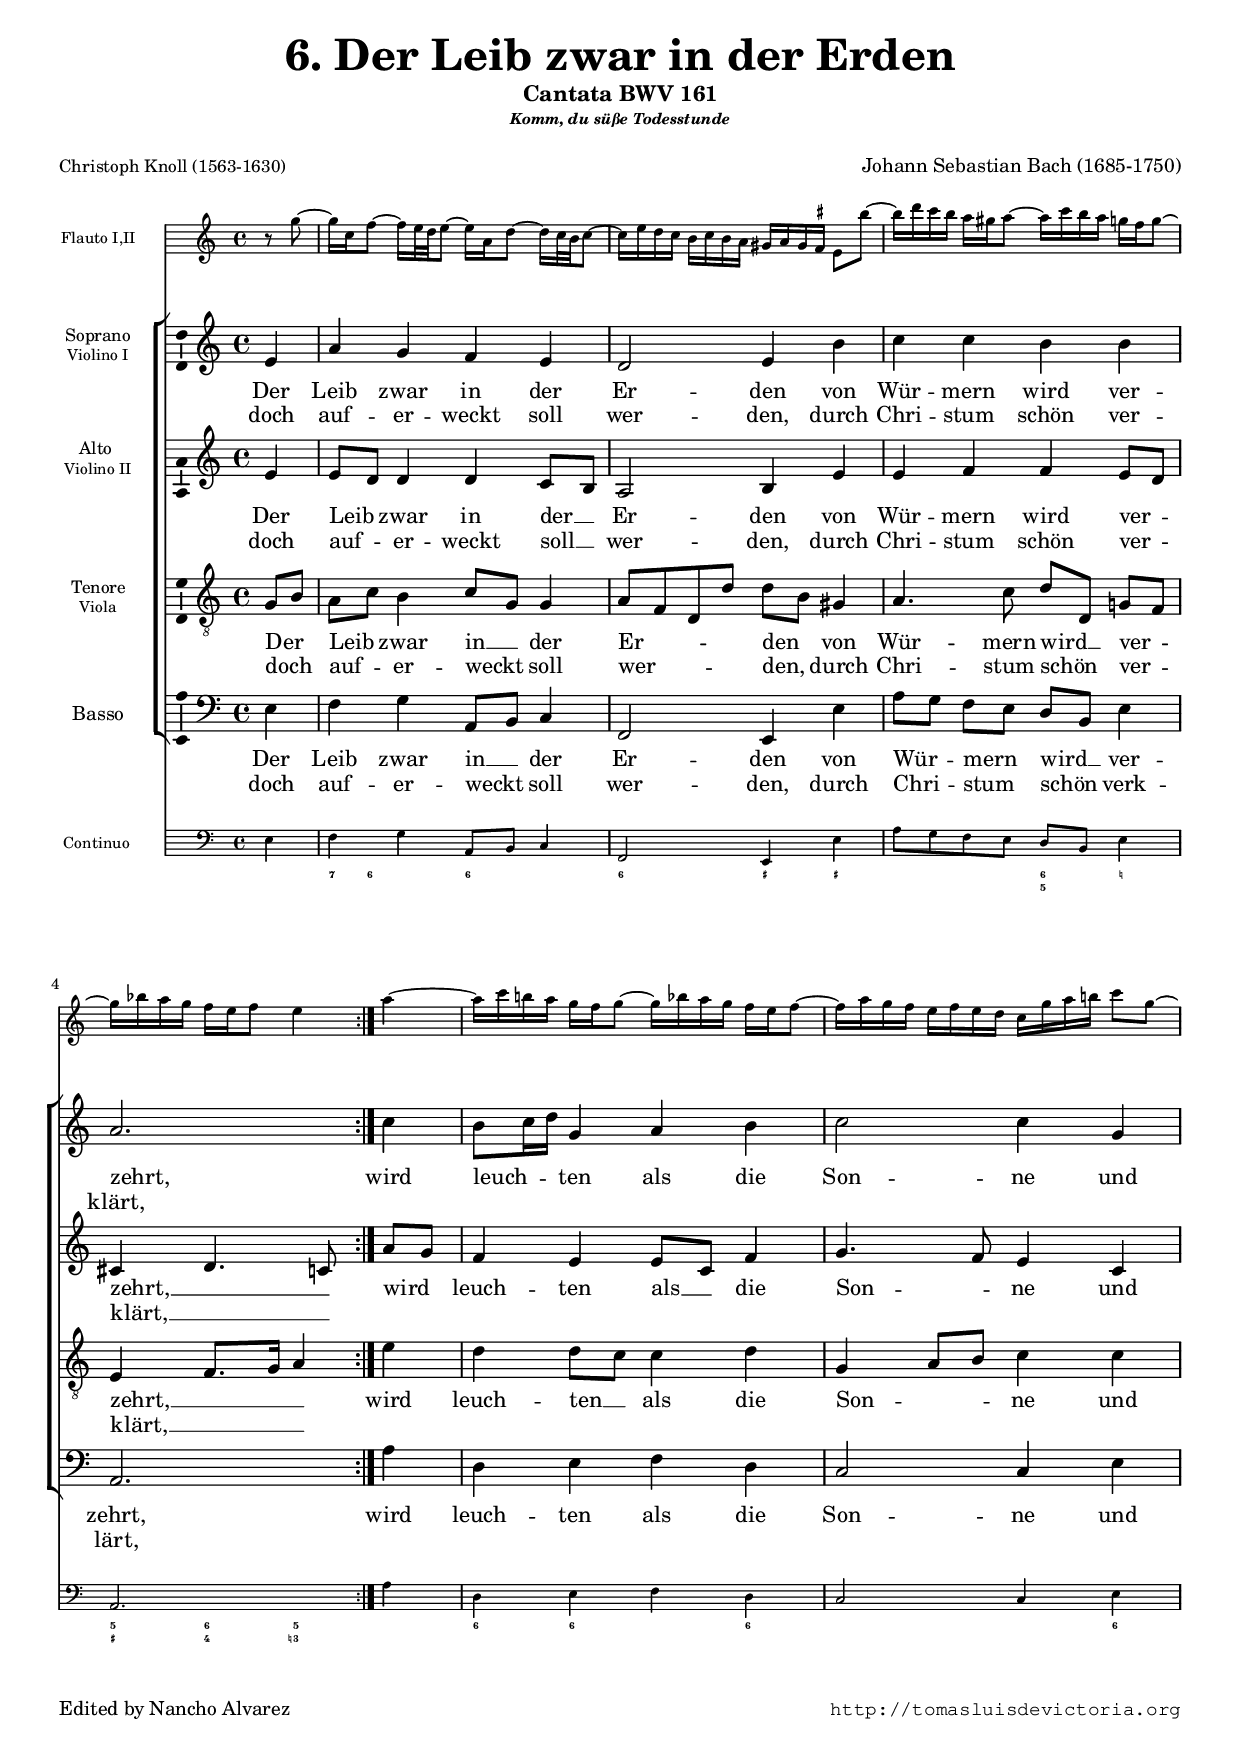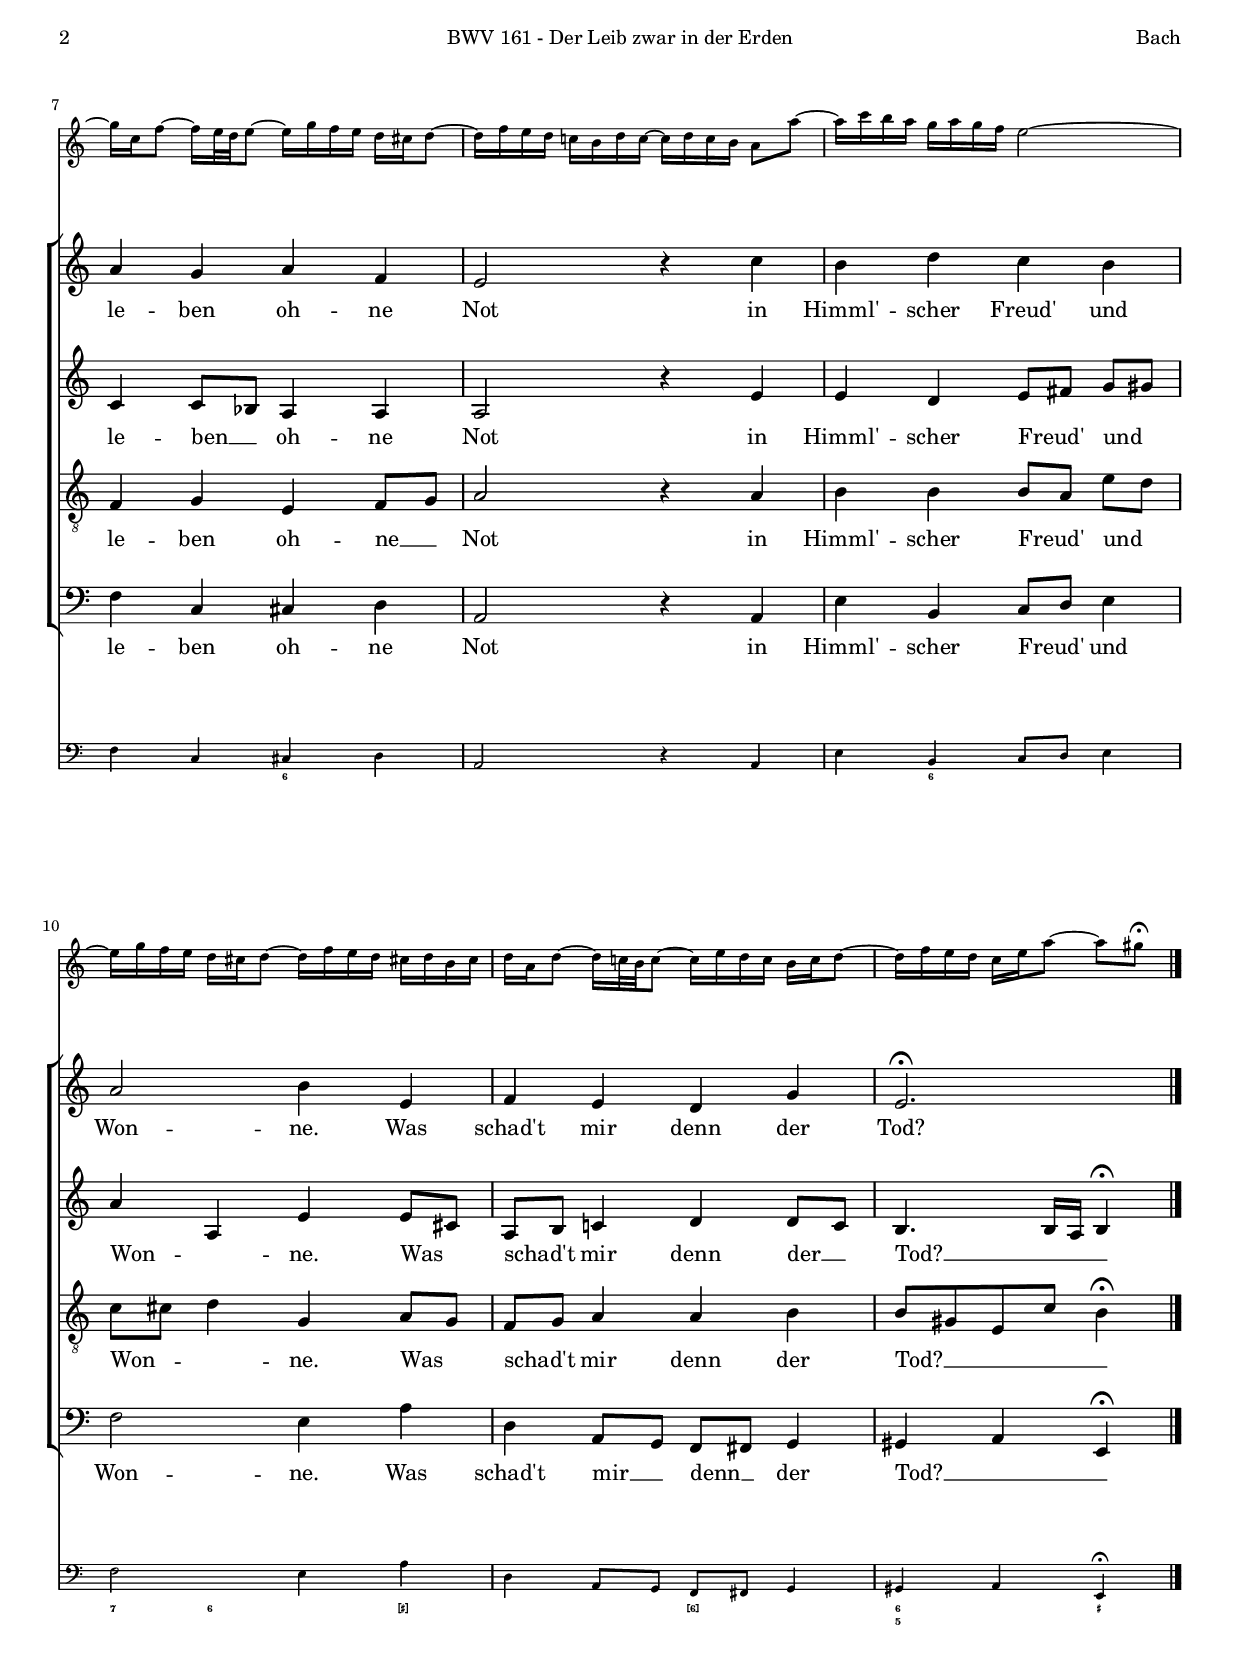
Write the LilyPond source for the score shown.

\version "2.22.0"

#(set-default-paper-size "a4")
#(set-global-staff-size 17.0)
#(ly:set-option 'point-and-click #f)
%mobile -s12.0 -i1.0 -m6

italicas=\override LyricText.font-shape = #'italic
rectas=\override LyricText.font-shape = #'upright
ss=\once \set suggestAccidentals = ##t
mtempo={\tempo 4 = 62 }
mtempob={\tempo 4 = 31 }
pfermata=\markup{"(" \musicglyph "scripts.ufermata" ")"}
showMultiRests = { \set Staff.keepAliveInterfaces = #'( rhythmic-grob-interface multi-measure-rest-interface lyric-interface stanza-number-interface percent-repeat-interface) }
hideMultiRests = \unset Staff.keepAliveInterfaces
noados=\once \set Staff.aDueText = #""
mt=#(define-music-function (offset) (number?) ; move lyric text
      #{ \once \override LyricText.X-offset = -$offset #})


htitle="BWV 161 - Der Leib zwar in der Erden"
hcomposer="Bach"

\header {
        title=\markup{\fontsize #3 "6. Der Leib zwar in der Erden"}
        subtitle="Cantata BWV 161"
        subsubtitle=\markup{\smaller \raise #2 \italic "Komm, du süße Todesstunde" \vspace #1.5 }
        composer="Johann Sebastian Bach (1685-1750)"
        pdfauthor=\composer
       %opus="(-)"
        poet=\markup{\smaller "Christoph Knoll (1563-1630)"} 
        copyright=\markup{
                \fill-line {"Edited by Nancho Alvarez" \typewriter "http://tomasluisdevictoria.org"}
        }
  %     tagline=""
}



global={\key c \major \time 4/4 % las flautas estan con 3 bemoles, ¿error del editor?
        \partial 4
        \skip 1*4 \bar ":|."
	\skip 1*8 \bar "|."
}

flauta=\relative c'''{
  \set autoBeaming = ##t
  r8 g ~
  g16 c, f8 ~ f16 e32 d e8 ~ e16 a, d8 ~ d16 c32 b c8 ~
  c16 e d c b c b a gis a gis \ss fis e8 b'' ~
  b16 d c b a gis a8 ~ a16 c b a g f g8 ~
  g16 bes a g f e f8 e4
  a4 ~
  a16 c b! a g f g8 ~ g16 bes a g f e f8 ~
  f16 a g f e f e d c g' a b! c8 g ~
  g16 c, f8 ~ f16 e32 d e8 ~ e16 g f e d cis d8 ~
  d16 f e d c! b d c ~ c d c b a8 a' ~
  a16 c b a g a g f e2 ~
  e16 g f e d cis d8 ~ d16 f e d cis! d b cis
  d a d8 ~ d16 c!32 b c8 ~ c16 e d c b c d8 ~
  d16 f e d c e a8 ~ \mtempob a[ gis]^\fermata
}


cantus=\relative c'{
  e4
  a g f e
  d2 e4 b'
  c c b b
  a2. c4
  b8[ c16 d] g,4 a b
  c2 c4 g
  a g a f
  e2 r4 c'
  b d c b
  a2 b4 e,4
  f e d g
  e2.^\fermata
}

altus=\relative c'{
  e4 e8[ d] d4 d c8[ b]
  a2 b4 e
  e f f e8[ d]
  cis4 d4. c8 a'8[ g]
  f4 e e8[ c] f4
  g4. f8 e4 c
  c4 c8[ bes] a4 a
  a2 r4 e'
  e d e8[ fis] g[ gis]
  a4 a, e'4 e8[ cis]
  a[ b] c!4 d d8[ c]
  b4. b16[ a] b4^\fermata
}

tenor=\relative c'{
  g8[ b]
  a[ c] b4 c8[ g] g4
  a8[ f d d'] d[ b] gis4
  a4. c8 d[ d,] g![ f]
  e4 f8.[ g16] a4 e'
  d4 d8[ c] c4 d
  g,4 a8[ b] c4 c
  f,4 g e f8[ g]
  a2 r4 a
  b b b8[ a] e'[ d]
  c8[ cis] d4 g,4 a8[ g] % gis,4 en otra edicion
  f8[ g] a4 a b
  b8[ gis e c'] b4^\fermata
}

bassus=\relative c{
  e4 f g a,8[ b] c4
  f,2 e4 e'
  a8[ g] f[ e] d[ b] e4
  a,2. a'4
  d,4 e f d
  c2 c4 e
  f4 c cis d
  a2 r4 a
  e'4 b c8[ d] e4
  f2 e4 a
  d, a8[ g] f[ fis] g4
  gis4 a e^\fermata
}

% estrofa 4 del himno Herzlich tut mich verlangen
textocantus=\lyricmode{
Der Leib zwar in der Er -- den
von Wür -- mern wird ver -- \mt #0 zehrt,
wird leuch -- ten als die Son -- ne
und le -- ben oh -- ne Not % Noth
in Himml' -- scher Freud' und Won -- ne.
Was schad't mir denn der Tod?
}
textocantusb=\lyricmode{
doch auf -- er -- weckt soll wer -- den,
durch Chri -- stum schön ver -- klärt,
}


textoaltus=\lyricmode{
Der Leib zwar in der __ Er -- den
von Wür -- mern wird ver -- zehrt, __ _ _
wird leuch -- ten als __ die Son -- _ ne
und le -- ben __ oh -- ne Not
in Himml' -- scher Freud' und Won -- _ ne.
Was schad't mir denn der __ Tod? __ _ _

}
textoaltusb=\lyricmode{
doch auf -- er -- weckt soll __ wer -- den,
durch Chri -- stum schön ver -- klärt, __ _ _ 
"  " 

}


textotenor=\lyricmode{
Der Leib zwar in __ der Er -- den
von Wür -- mern wird __ ver -- zehrt, __ _ _ 
wird leuch -- ten __ als die Son -- _ ne
und le -- ben oh -- ne __ Not
in Himml' -- scher Freud' und Won -- _ ne.
Was schad't mir denn der Tod? __ _ 

}
textotenorb=\lyricmode{
doch auf -- er -- weckt soll wer -- den,
durch Chri -- stum schön ver -- klärt, __ _ _ 
"  "

}

textobassus=\lyricmode{
Der Leib zwar in __ der Er -- den
von Wür -- mern wird __ ver -- zehrt,
wird leuch -- ten als die Son -- ne
und le -- ben oh -- ne Not
in Himml' -- scher Freud' und Won -- ne.
Was schad't mir __ denn __ der Tod? __ _ _ % dann

}
textobassusb=\lyricmode{
doch auf -- er -- weckt soll wer -- den,
durch Chri -- stum schön verk -- lärt,

}

continuo=\relative c{
  e4 f g a,8[ b] c4
  f,2 e4 e'
  a8[ g f e] d[ b] e4
  a,2. a'4
  d,4 e f d
  c2 c4 e
  f4 c cis d
  a2 r4 a
  e'4 b c8[ d] e4
  f2 e4 a
  d, a8[ g] f[ fis] g4
  gis4 a e^\fermata
}

cifrado=\figuremode{
  \override FiguredBass.BassFigure #'font-size = #-3
  s4
  <7>8 <6> s4 <6>2
  <6> <_+>4 <_+>
  s2 <6 5>4 <_!>
  <5 _+>4 <6 4> <5 3!>
  s4
  <6> <6> s <6>
  s2. <6>4
  s2 <6>4 s
  s1
  s4 <6> s2
  <7>4 <6> s <[_+]>
  s2 <[6]>4 s
  <6 5>4 s <_+>
}


\score {\transpose c' c'{
<<
  \new StaffGroup<<
        \new Staff \with{
         fontSize = #-2
         \override StaffSymbol #'staff-space = #(magstep -2)
         \remove Ambitus_engraver
        } <<\global
        \new Voice="f" {
                \set Staff.instrumentName=\markup{"Flauto I,II"}
                \clef "treble"
                \flauta }
        >>
>>
  
\new ChoirStaff<<

        \new Staff <<\global
        \new Voice="v1" {
                \set Staff.instrumentName=\markup{\fontsize #-1 \center-column {"Soprano" \smaller \raise #.5 "Violino I"}}
                %\set Staff.shortInstrumentName="S"
                \clef "treble"
                \cantus }
        \new Lyrics \lyricsto "v1" {\textocantus }
        \new Lyrics \lyricsto "v1" {\textocantusb }
        >>

        \new Staff <<\global
        \new Voice="v2" {
                \set Staff.instrumentName=\markup{\fontsize #-1 \center-column{"Alto " \smaller \raise #.5 "Violino II"}}
                %\set Staff.shortInstrumentName="A"
                \clef "treble"
                \altus }
        \new Lyrics \lyricsto "v2" {\textoaltus }
        \new Lyrics \lyricsto "v2" {\textoaltusb }
        >>
        
        \new Staff <<\global
        \new Voice="v3" {
                \set Staff.instrumentName=\markup{\fontsize #-1 \center-column{"Tenore" \smaller \raise #.5 "Viola"}}
                %\set Staff.shortInstrumentName="T"
                \clef "G_8"
                \tenor }
        \new Lyrics \lyricsto "v3" {\textotenor }
        \new Lyrics \lyricsto "v3" {\textotenorb }
        >>

        \new Staff <<\global
        \new Voice="v4" {
                \set Staff.instrumentName="Basso"
                %\set Staff.shortInstrumentName="B"
                \clef "bass"
                \bassus }
        \new Lyrics \lyricsto "v4" {\textobassus }
        \new Lyrics \lyricsto "v4" {\textobassusb }
        >>        
>>
        \new Staff \with{
         fontSize = #-3
         \override StaffSymbol #'staff-space = #(magstep -3)
         \remove Ambitus_engraver
        }<<\global
	\new Voice="cont" {
		\set Staff.instrumentName=\markup{\larger "Continuo "}
		\clef "bass"
		\continuo }
	\new FiguredBass {\cifrado }
	>> 

>>

	} % transpose

\layout{ 
	\context {\Lyrics 
		\override VerticalAxisGroup.staff-affinity = #UP
		\override VerticalAxisGroup.nonstaff-relatedstaff-spacing =
			#'((basic-distance . 0) (minimum-distance . 0) (padding . 1))
		\override LyricText.font-size = #1.2
		\override LyricHyphen.minimum-distance = #0.5
	}
	\context {\Score 
		tempoHideNote = ##t
		\override BarNumber.padding = #2 
	}
	\context {\Voice 
		%melismaBusyProperties = #'()
		autoBeaming = ##f
	}

        \context {\ChoirStaff 
                  \override StaffGrouper.staffgroup-staff-spacing =
                        #'((basic-distance . 16) (minimum-distance . 0) (padding . 1))
                  \override StaffGrouper.staff-staff-spacing =
                        #'((basic-distance . 12) (minimum-distance . 0) (padding . 1))
        }

        \context {\StaffGroup
                  \override StaffGrouper.staffgroup-staff-spacing =
                        #'((basic-distance . 13) (minimum-distance . 0) (padding . 1))
                  \override StaffGrouper.staff-staff-spacing =
                        #'((basic-distance . 11) (minimum-distance . 0) (padding . 1))
        }

	\context {\Staff 
                \RemoveEmptyStaves %notablet
                %\override VerticalAxisGroup.remove-first = ##t
		%\override VerticalAxisGroup.staff-staff-spacing =
		%	#'((basic-distance . 10) (minimum-distance . 0) (padding . 1))
		\consists Ambitus_engraver 
		\override LigatureBracket.padding = #1
	}
}

%\midi { \mtempo }

}


\paper{
	evenHeaderMarkup=\markup  \fill-line { \fromproperty #'page:page-number-string \htitle \hcomposer }
	oddHeaderMarkup= \markup  \fill-line { \on-the-fly #not-first-page \hcomposer \on-the-fly #not-first-page \htitle \on-the-fly #not-first-page \fromproperty #'page:page-number-string }
	%system-count=5
	%page-count = 1
	ragged-last-bottom = ##f
	indent=1.8\cm
	system-system-spacing =
	#'((basic-distance . 22) (minimum-distance . 0) (padding . 5))
	top-system-spacing = % header
	#'((basic-distance . 12) (minimum-distance . 0) (padding . 0))
	last-bottom-spacing = % footer
	#'((basic-distance . 15) (minimum-distance . 0) (padding . 0))
	markup-system-spacing.padding = #1.5
	markup-system-spacing.padding = #3
}



